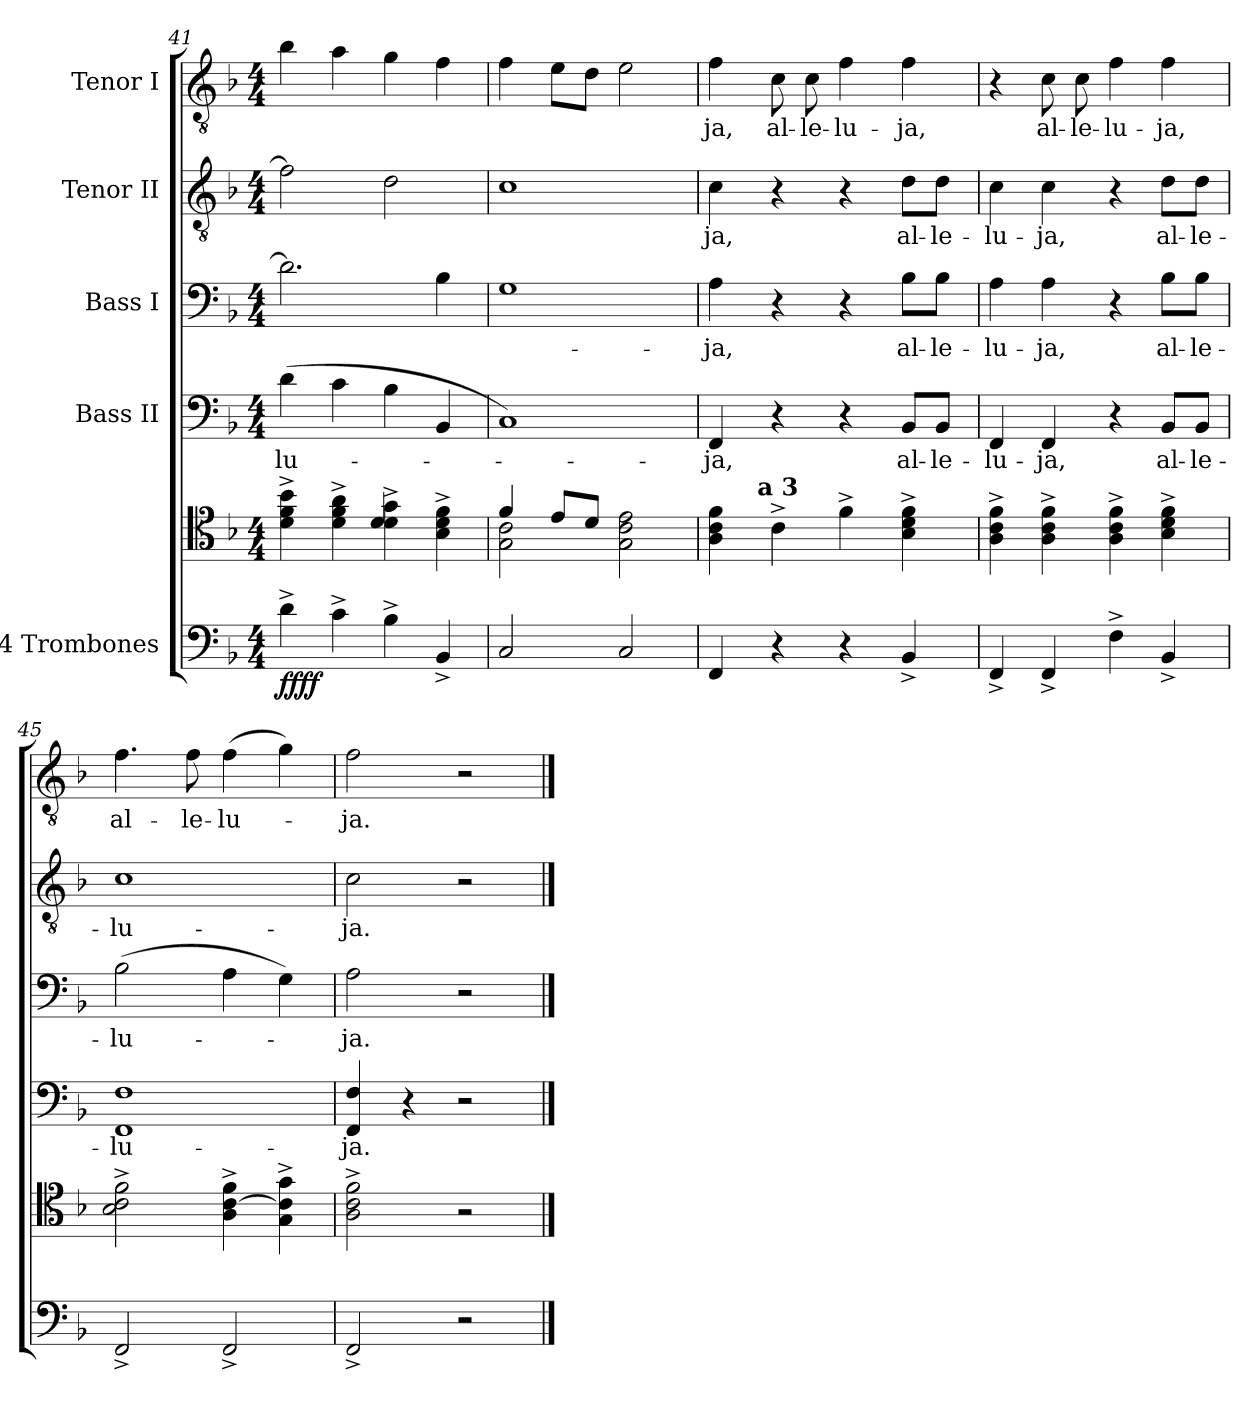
**kern	**kern	**dynam	**kern	**text	**kern	**text	**kern	**text	**kern	**text
*part5	*part5	*part5	*part4	*part4	*part3	*part3	*part2	*part2	*part1	*part1
*staff6	*staff5	*staff5/6	*staff4	*staff4	*staff3	*staff3	*staff2	*staff2	*staff1	*staff1
*I"4 Trombones	*	*	*I"Bass II	*	*I"Bass I	*	*I"Tenor II	*	*I"Tenor I	*
!!LO:LB:g=z
*clefF4	*clefC4	*	*clefF4	*	*clefF4	*	*clefGv2	*	*clefGv2	*
*k[b-]	*k[b-]	*	*k[b-]	*	*k[b-]	*	*k[b-]	*	*k[b-]	*
*F:	*F:	*	*F:	*	*F:	*	*F:	*	*F:	*
*M4/4	*M4/4	*	*M4/4	*	*M4/4	*	*M4/4	*	*M4/4	*
=41	=41	=41	=41	=41	=41	=41	=41	=41	=41	=41
*	*^	*	*	*	*	*	*	*	*	*
!	!	!	!LO:DY:b=2	!	!	!	!	!	!	!	!
!	!	!	!LO:DY:n=1:b	!	!	!	!	!	!	!	!
4d^>\	4d\^> 4f\^> 4b-\^>	2ryy	ff ff	(4d\	-lu-	2.d\]	.	2f\]	.	4b-\	.
4c^>\	4d\^> 4f\^> 4a\^>	.	.	4c\	.	.	.	.	.	4a\	.
4B-^>\	4d\^> 4g\^>	4d/	.	4B-\	.	.	.	2d\	.	4g\	.
4BB-^>/	4B-\^> 4d\^> 4f\^>	4ryy	.	4BB-/	.	4B-\	.	.	.	4f\	.
=42	=42	=42	=42	=42	=42	=42	=42	=42	=42	=42	=42
2C/	4f/	2G\ 2c\	.	1C)	.	1G	-­-	1c	.	4f\	.
.	8e/L	.	.	.	.	.	.	.	.	8e\L	.
.	8d/J	.	.	.	.	.	.	.	.	8d\J	.
2C/	2G\ 2c\ 2e\	2ryy	.	.	.	.	.	.	.	2e\	.
=43	=43	=43	=43	=43	=43	=43	=43	=43	=43	=43	=43
4FF/	4A\ 4c\ 4f\	8..ryy	.	4FF/	-ja,	4A\	-ja,	4c\	-ja,	4f\	-ja,
!	!	!LO:TX:a:B:t=a 3	!	!	!	!	!	!	!	!	!
.	.	2ryy	.	.	.	.	.	.	.	.	.
4r	4c^>\	.	.	4r	.	4r	.	4r	.	8c\	al-
.	.	.	.	.	.	.	.	.	.	8c\	-le-
4r	4f^>\	.	.	4r	.	4r	.	4r	.	4f\	-lu-
.	.	4ryy	.	.	.	.	.	.	.	.	.
4BB-^>/	4B-\^> 4d\^> 4f\^>	.	.	8BB-/L	al-	8B-\L	al-	8d\L	al-	4f\	-ja,
.	.	.	.	8BB-/J	-le-	8B-\J	-le-	8d\J	-le-	.	.
.	.	32ryy	.	.	.	.	.	.	.	.	.
*	*v	*v	*	*	*	*	*	*	*	*	*
=44	=44	=44	=44	=44	=44	=44	=44	=44	=44	=44
4FF^>/	4A\^> 4c\^> 4f\^>	.	4FF/	-lu-	4A\	-lu-	4c\	-lu-	4r	.
4FF^>/	4A\^> 4c\^> 4f\^>	.	4FF/	-ja,	4A\	-ja,	4c\	-ja,	8c\	al-
.	.	.	.	.	.	.	.	.	8c\	-le-
4F^>\	4A\^> 4c\^> 4f\^>	.	4r	.	4r	.	4r	.	4f\	-lu-
4BB-^>/	4B-\^> 4d\^> 4f\^>	.	8BB-/L	al-	8B-\L	al-	8d\L	al-	4f\	-ja,
.	.	.	8BB-/J	-le-	8B-\J	-le-	8d\J	-le-	.	.
=45	=45	=45	=45	=45	=45	=45	=45	=45	=45	=45
2FF^>/	2B-\^> 2c\^> 2f\^>	.	1FF 1F	-lu-	(2B-\	-lu-	1c	-lu-	4.f\	al-
.	.	.	.	.	.	.	.	.	8f\	-le-
2FF^>/	4A\^> [4c\^> 4f\^>	.	.	.	4A\	.	.	.	(4f\	-lu-
.	4G\^> 4c\]^> 4g\^>	.	.	.	4G\)	.	.	.	4g\)	.
=46	=46	=46	=46	=46	=46	=46	=46	=46	=46	=46
2FF^>/	2A\^> 2c\^> 2f\^>	.	4FF/ 4F/	-ja.	2A\	-ja.	2c\	-ja.	2f\	-ja.
.	.	.	4r	.	.	.	.	.	.	.
2r	2r	.	2r	.	2r	.	2r	.	2r	.
==	==	==	==	==	==	==	==	==	==	==
*-	*-	*-	*-	*-	*-	*-	*-	*-	*-	*-
